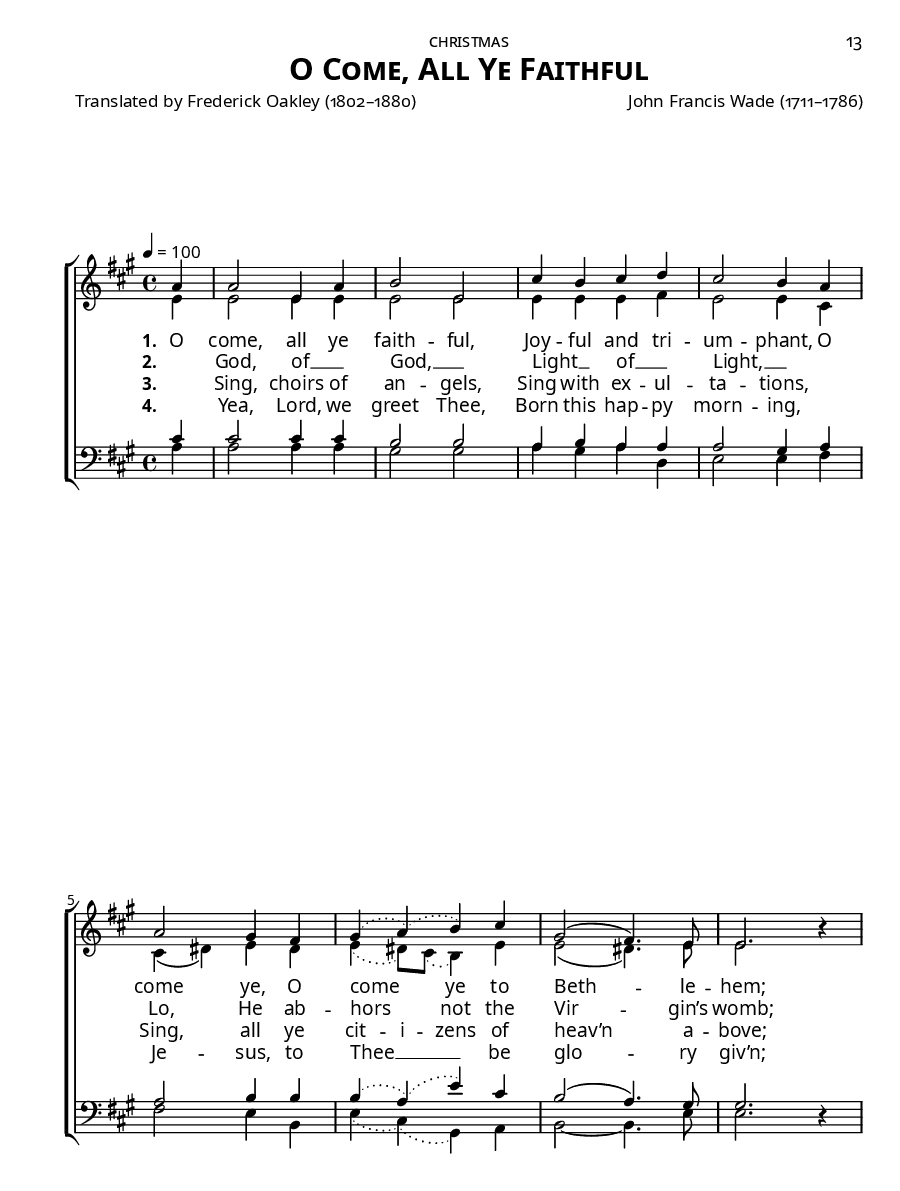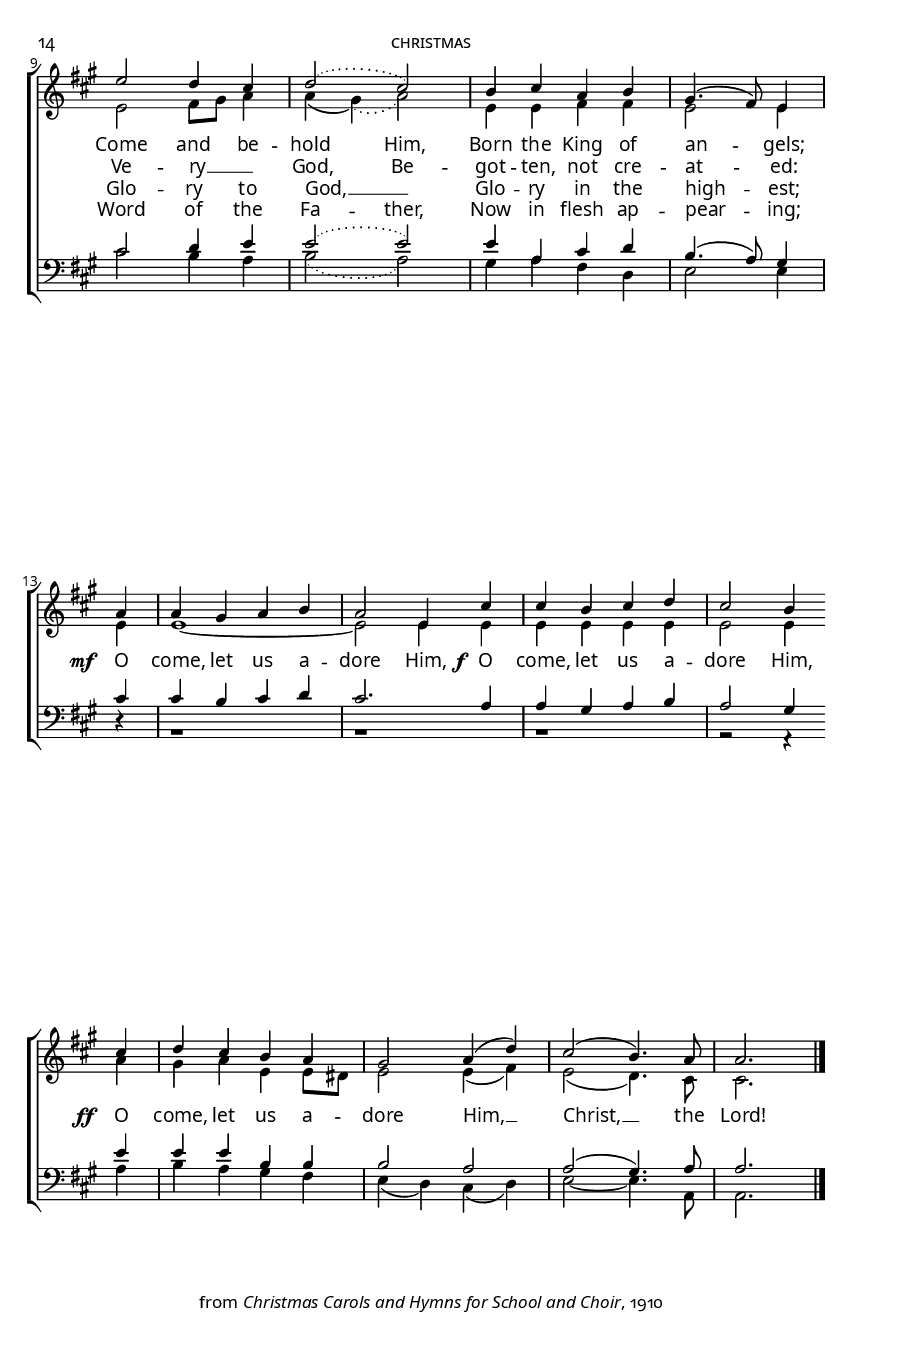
\version "2.14.2"
\include "util.ly"
\header {
  title = \markup{\override #'(font-name . "Garamond Premier Pro Semibold"){ \abs-fontsize #15 \smallCapsOldStyle"O Come, All Ye Faithful"}}
  poet = \markup\oldStyleNum"Translated by Frederick Oakley (1802–1880)"
  composer = \markup\oldStyleNum"John Francis Wade (1711–1786)"
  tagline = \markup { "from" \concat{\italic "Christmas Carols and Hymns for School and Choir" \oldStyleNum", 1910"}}
}
\paper {
  paper-height = 9\in
  paper-width = 6\in
  indent = 0\in
  %system-system-spacing = #'((basic-distance . 10) (padding . 0))
  %system-system-spacing =
  %  #'((basic-distance . 0)
  %     (minimum-distance . 0)
  %     (padding . -10)
  %     (stretchability . 100))
  ragged-last-bottom = ##f
  ragged-bottom = ##f
  two-sided = ##t
  inner-margin = 0.5\in
  outer-margin = 0.25\in
  top-margin = 0.25\in
  bottom-margin = 0.25\in
  first-page-number = #013
  print-first-page-number = ##t
  headerLine = \markup{\override #'(font-name . "Garamond Premier Pro") \smallCapsOldStyle"christmas"}
  oddHeaderMarkup = \markup\fill-line{
     \override #'(font-name . "Garamond Premier Pro")\abs-fontsize #8.5
     \combine 
        \fill-line{"" \on-the-fly #print-page-number-check-first
        \oldStylePageNum""
        }
        \fill-line{\headerLine}
  }
  evenHeaderMarkup = \markup {
     \override #'(font-name . "Garamond Premier Pro")\abs-fontsize #8.5
     \combine
        \on-the-fly #print-page-number-check-first
        \oldStylePageNum""
        \fill-line{\headerLine}
  }
}
#(set-global-staff-size 15) \paper{ #(define fonts (make-pango-font-tree "GoudyOlSt BT" "Garamond Premier Pro" "Garamond Premier Pro" (/ 15 20))) }
global = {
  \key a \major
  \time 4/4
  \autoBeamOff
  \override DynamicLineSpanner #'staff-padding = #0.0
  \override DynamicLineSpanner #'Y-extent = #'(-0.5 . 1.5)
}

sopMusic = \relative c'' {
  \tempo 4 = 100
  \partial 4 a4 |
  a2 e4 a |
  b2 e, |
  cis'4 b cis d |
  \slurDotted cis2 b4 \bar"" a |
  a2 gis4 fis |
  
  gis( a)( b) cis |
  \slurSolid gis2( fis4.) e8 |
  e2. b'4\rest |
  e2 d4 cis |
  \slurDotted d2( cis) |
  b4 cis a b |
  \slurSolid \partial 4*3 gis4.( fis8) e4 | \break
  
  \partial 4 a4 |
  a gis a b |
  a2 e4 cis'4 |
  cis b cis d |
  cis2 b4 \bar""\break cis |
  
  d cis b a |
  gis2 a4( d) |
  cis2( b4.) a8) |
  \partial 4*3 a2. \bar "|."
}
sopWords = \lyricmode {
  
}

altoMusic = \relative c' {
  \partial 4 e4 |
  e2 e4 e |
  e2 e |
  e4 e e fis |
  e2 e4 cis |
  cis( dis) e dis |
  
  \slurDotted e( dis8[) cis]( b4) e |
  \slurSolid e2( dis4.) e8 |
  e2. s4 |
  e2 fis8[ gis] a4 |
  a( \slurDotted gis)( a2) |
  e4 e fis fis |
  \slurSolid \partial 4*3 e2 e4 |
  
  e4 |
  e1~ |
  e2 e4 e |
  e e e e |
  e2 e4 a |
  
  gis a e e8[ dis] |
  e2 e4( fis) |
  e2( d4.) cis8 |
  \partial 4*3 cis2. \bar "|."
}
altoWords = {
  \dropLyricsV
  \lyricmode {
    \set stanza = #"1. "
    \set ignoreMelismata = ##t
    O come, all ye faith -- ful, Joy -- ful and tri -- um -- phant, O come ye, O come _ ye to Beth -- _ le -- hem; Come and be -- hold Him, Born the King of an -- _ gels;
  }
  \set stanza = \markup\dynamic"mf  "
  \lyricmode {
    \unset ignoreMelismata
    O come, let us a -- dore Him,
  }
  \set stanza = \markup\dynamic" f "
  \lyricmode {
    O come, let us a -- dore Him,
  }
  \set stanza = \markup\dynamic"ff  "
  \lyricmode {
    \raiseLyrics
    O come, let us a -- dore Him, __ Christ, __ the Lord!
  }
}
altoWordsII = \lyricmode {
  \dropLyricsV
  \set stanza = #"2. "
  \set ignoreMelismata = ##t
  _ God, of __ _ God, __ _
  Light __ _ of __ _ Light, __ _ ""
  Lo, He ab -- hors _ not the Vir -- _ gin’s womb;
  Ve -- ry __ _ God,
  Be -- got -- ten, not cre -- at -- _ ed:
}
altoWordsIII = \lyricmode {
  \dropLyricsV
  \set stanza = #"3. "
  \set ignoreMelismata = ##t
  _ Sing, choirs of an -- gels, Sing with ex -- ul -- ta -- tions, ""
  Sing, all ye cit -- i -- zens of heav’n _ a -- bove;
  Glo -- ry to God, __ _ Glo -- ry in the high -- _ est;
}
altoWordsIV = \lyricmode {
  \dropLyricsV
  \set stanza = #"4. "
  \set ignoreMelismata = ##t
  _ Yea, Lord, we greet Thee, Born this hap -- py morn -- ing, ""
  Je -- sus, to Thee __ _ _ be glo -- _ ry giv’n;
  Word of the Fa -- ther, Now in flesh ap -- pear -- _ ing;
}

tenorMusic = \relative c' {
  \partial 4 cis4 |
  cis2 cis4 cis |
  b2 b |
  a4 b a a |
  \slurDotted a2 gis4 a |
  a2 b4 b |
  
  b( a)( e') cis |
  \slurSolid b2( a4.) gis8 |
  gis2. d4\rest |
  cis'2 d4 e |
  \slurDotted e2( e2) |
  e4 a, cis d |
  \slurSolid \partial 4*3 b4.( a8) gis4 |
  
  \partial 4 cis4 |
  cis b cis d |
  cis2. a4 |
  a gis a b |
  a2 gis4 e' |
  
  e e b b |
  b2 a |
  a( gis4.) a8 |
  \partial 4*3 a2. \bar "|."
}
tenorWords = \lyricmode {

}

bassMusic = \relative c' {
  \partial 4 a4 |
  a2 a4 a |
  gis2 gis |
  a4 gis a d, |
  \slurDotted e2 e4 fis |
  fis2 e4 b |
  
  e( cis)( gis) a |
  b2~b4. e8 |
  e2. s4 |
  cis'2 b4 a |
  b2( a2) |
  gis4 a fis d |
  \partial 4*3 e2 e4 |
  
  \slurSolid \partial 4 d\rest |
  g,1\rest |
  g1\rest |
  g1\rest |
  g2\rest f4\rest a'4 |
  
  b a gis fis |
  e( d) cis( d) |
  e2~e4. a,8 |
  \partial 4*3 a2. \bar "|."
}
bassWords = \lyricmode {

}

\score {
  <<
   \new ChoirStaff <<
%    \new Lyrics = sopranos \with { \override VerticalAxisGroup #'nonstaff-relatedstaff-spacing = #'((basic-distance . 1)) }
    \new Staff = women <<
      \new Voice = "sopranos" { \voiceOne << \global \sopMusic >> }
      \new Voice = "altos" { \voiceTwo << \global \altoMusic >> }
    >>
    \new Lyrics \with { alignAboveContext = #"women" \override VerticalAxisGroup #'nonstaff-relatedstaff-spacing = #'((basic-distance . 1))} \lyricsto "sopranos" \sopWords
    \new Lyrics = "altosIV"  \with { alignBelowContext = #"women" } \lyricsto "sopranos" \altoWordsIV
    \new Lyrics = "altosIII"  \with { alignBelowContext = #"women" } \lyricsto "sopranos" \altoWordsIII
    \new Lyrics = "altosII"  \with { alignBelowContext = #"women" } \lyricsto "sopranos" \altoWordsII
    \new Lyrics = "altos"  \with { alignBelowContext = #"women" } \lyricsto "sopranos" \altoWords
   \new Staff = men <<
      \clef bass
      \new Voice = "tenors" { \voiceOne << \global \tenorMusic >> }
      \new Voice = "basses" { \voiceTwo << \global \bassMusic >> }
    >>
    \new Lyrics \with { alignAboveContext = #"men" \override VerticalAxisGroup #'nonstaff-relatedstaff-spacing = #'((basic-distance . 1)) } \lyricsto "tenors" \tenorWords
    \new Lyrics \with { alignBelowContext = #"men" \override VerticalAxisGroup #'nonstaff-relatedstaff-spacing = #'((basic-distance . 1)) } \lyricsto "basses" \bassWords
  >>
%    \new PianoStaff << \new Staff { \new Voice { \pianoRH } } \new Staff { \clef "bass" \pianoLH } >>
  >>
  \layout {
    \context {
      \Score
      %\override SpacingSpanner #'base-shortest-duration = #(ly:make-moment 1 8)
      %\override SpacingSpanner #'common-shortest-duration = #(ly:make-moment 1 4)
    }
    \context {
      % Remove all empty staves
      % \Staff \RemoveEmptyStaves \override VerticalAxisGroup #'remove-first = ##t
    }
    \context {
      \Lyrics
      \override LyricText #'X-offset = #center-on-word
    }
  }
}

